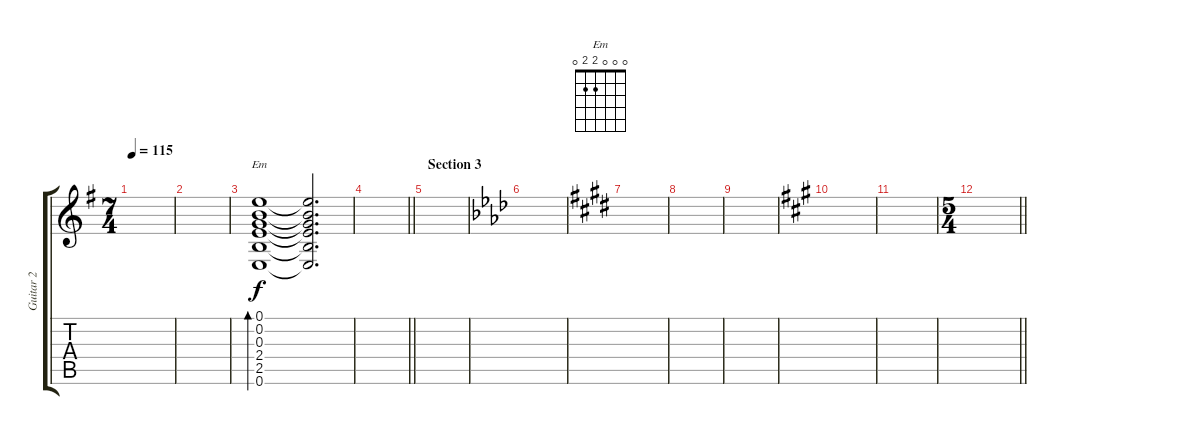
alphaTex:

\track ("Guitar 2" "Guitar 2") {instrument acousticguitarsteel}
\staff {score tabs}
\tuning (E4 B3 G3 D3 A2 E2) {hide}
\chord ("Em" 0 0 0 2 2 0)
\ts (7 4)
\tempo 115
\clef g2
\ks g
|
|
(0.1 0.2 0.3 2.4 2.5 0.6).1{bd 480 ch "Em"} (0.1{t} 0.2{t} 0.3{t} 2.4{t} 2.5{t} 0.6{t}).2{d} |
\barLineRight lightlight
|
\section ("" "Section 3")
|
\ks ab
|
\ks e
|
|
|
\ks a
|
|
\ts (5 4)
\barLineRight lightlight
